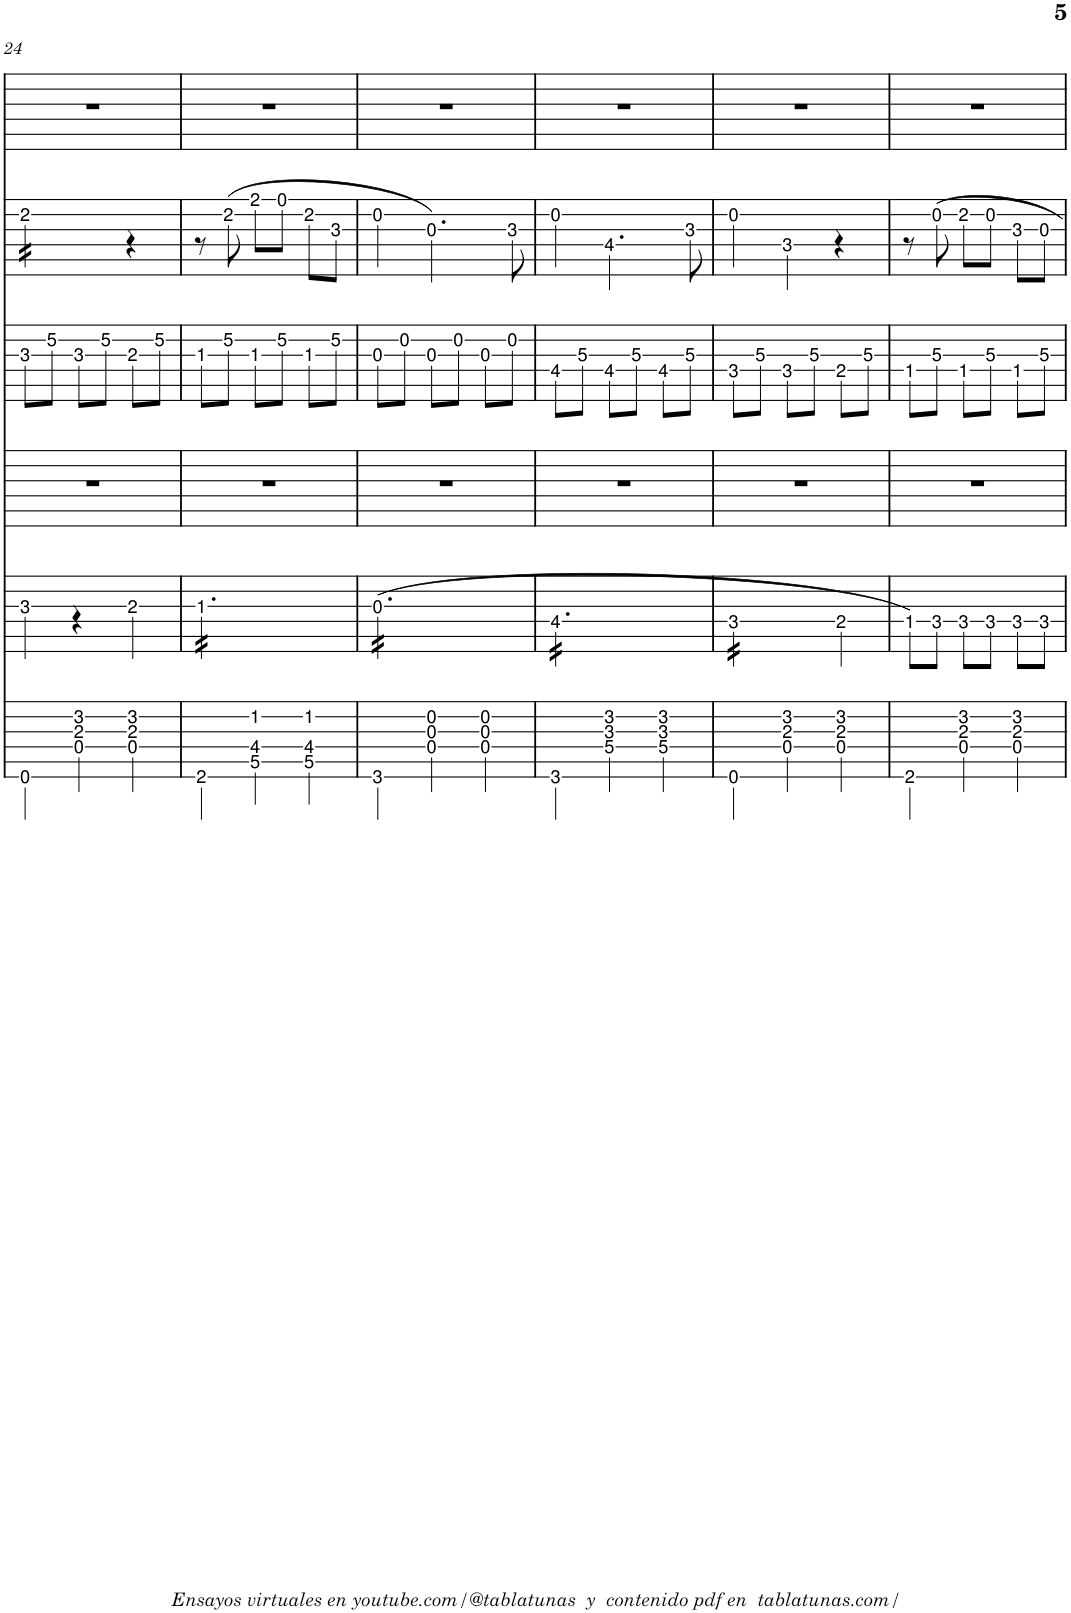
**kern	**kern	**kern	**kern	**kern	**kern
*part6	*part5	*part4	*part3	*part2	*part1
*staff6	*staff5	*staff4	*staff3	*staff2	*staff1
*I"Guitarra	*I"Laúd	*I"Bajo	*I"Bandurria 2	*I"Bandurria 1	*I"Mezzo
!!LO:PB:g=z
*	*	*	*	*	*
*k[f#]	*k[f#]	*k[f#]	*k[f#]	*k[f#]	*k[f#]
*M3/4	*M3/4	*M3/4	*M3/4	*M3/4	*M3/4
=24	=24	=24	=24	=24	=24
4DD\	4d\	2.r	8dd\L	2ff#\	2.r
.	.	.	8aa\J	.	.
4D\ 4A\ 4d\	4r	.	8dd\L	.	.
.	.	.	8aa\J	.	.
4D\ 4A\ 4d\	4c#X\	.	8cc#X\L	4r	.
.	.	.	8aa\J	.	.
=25	=25	=25	=25	=25	=25
4FF#\	2.c\	2.r	8cc\L	8r	2.r
.	.	.	8aa\J	(8ff#\	.
4D\ 4F#\ 4c\	.	.	8cc\L	8bb\L	.
.	.	.	8aa\J	8aa\J	.
4D\ 4F#\ 4c\	.	.	8cc\L	8ff#\L	.
.	.	.	8aa\J	8dd\J	.
=26	=26	=26	=26	=26	=26
4GG\	(2.B\	2.r	8b\L	4ee\	2.r
.	.	.	8ee\J	.	.
4D\ 4G\ 4B\	.	.	8b\L	4.b\)	.
.	.	.	8ee\J	.	.
4D\ 4G\ 4B\	.	.	8b\L	.	.
.	.	.	8ee\J	8dd\	.
=27	=27	=27	=27	=27	=27
4GG\	2.B-X\	2.r	8b-X\L	4ee\	2.r
.	.	.	8ee\J	.	.
4G\ 4B-X\ 4d\	.	.	8b-\L	4.b-X\	.
.	.	.	8ee\J	.	.
4G\ 4B-\ 4d\	.	.	8b-\L	.	.
.	.	.	8ee\J	8dd\	.
=28	=28	=28	=28	=28	=28
4DD\	2A\	2.r	8a\L	4ee\	2.r
.	.	.	8ee\J	.	.
4D\ 4A\ 4d\	.	.	8a\L	4a\	.
.	.	.	8ee\J	.	.
4D\ 4A\ 4d\	4G#X\	.	8g#X\L	4r	.
.	.	.	8ee\J	.	.
=29	=29	=29	=29	=29	=29
4FF#\	8G\L)	2.r	8g\L	8r	2.r
.	8A\J	.	8ee\J	8ee\	.
4D\ 4A\ 4d\	8A\L	.	8g\L	8ff#\L	.
.	8A\J	.	8ee\J	8ee\J	.
4D\ 4A\ 4d\	8A\L	.	8g\L	8dd\L	.
.	8A\J	.	8ee\J	8b\J	.
=	=	=	=	=	=
*-	*-	*-	*-	*-	*-
